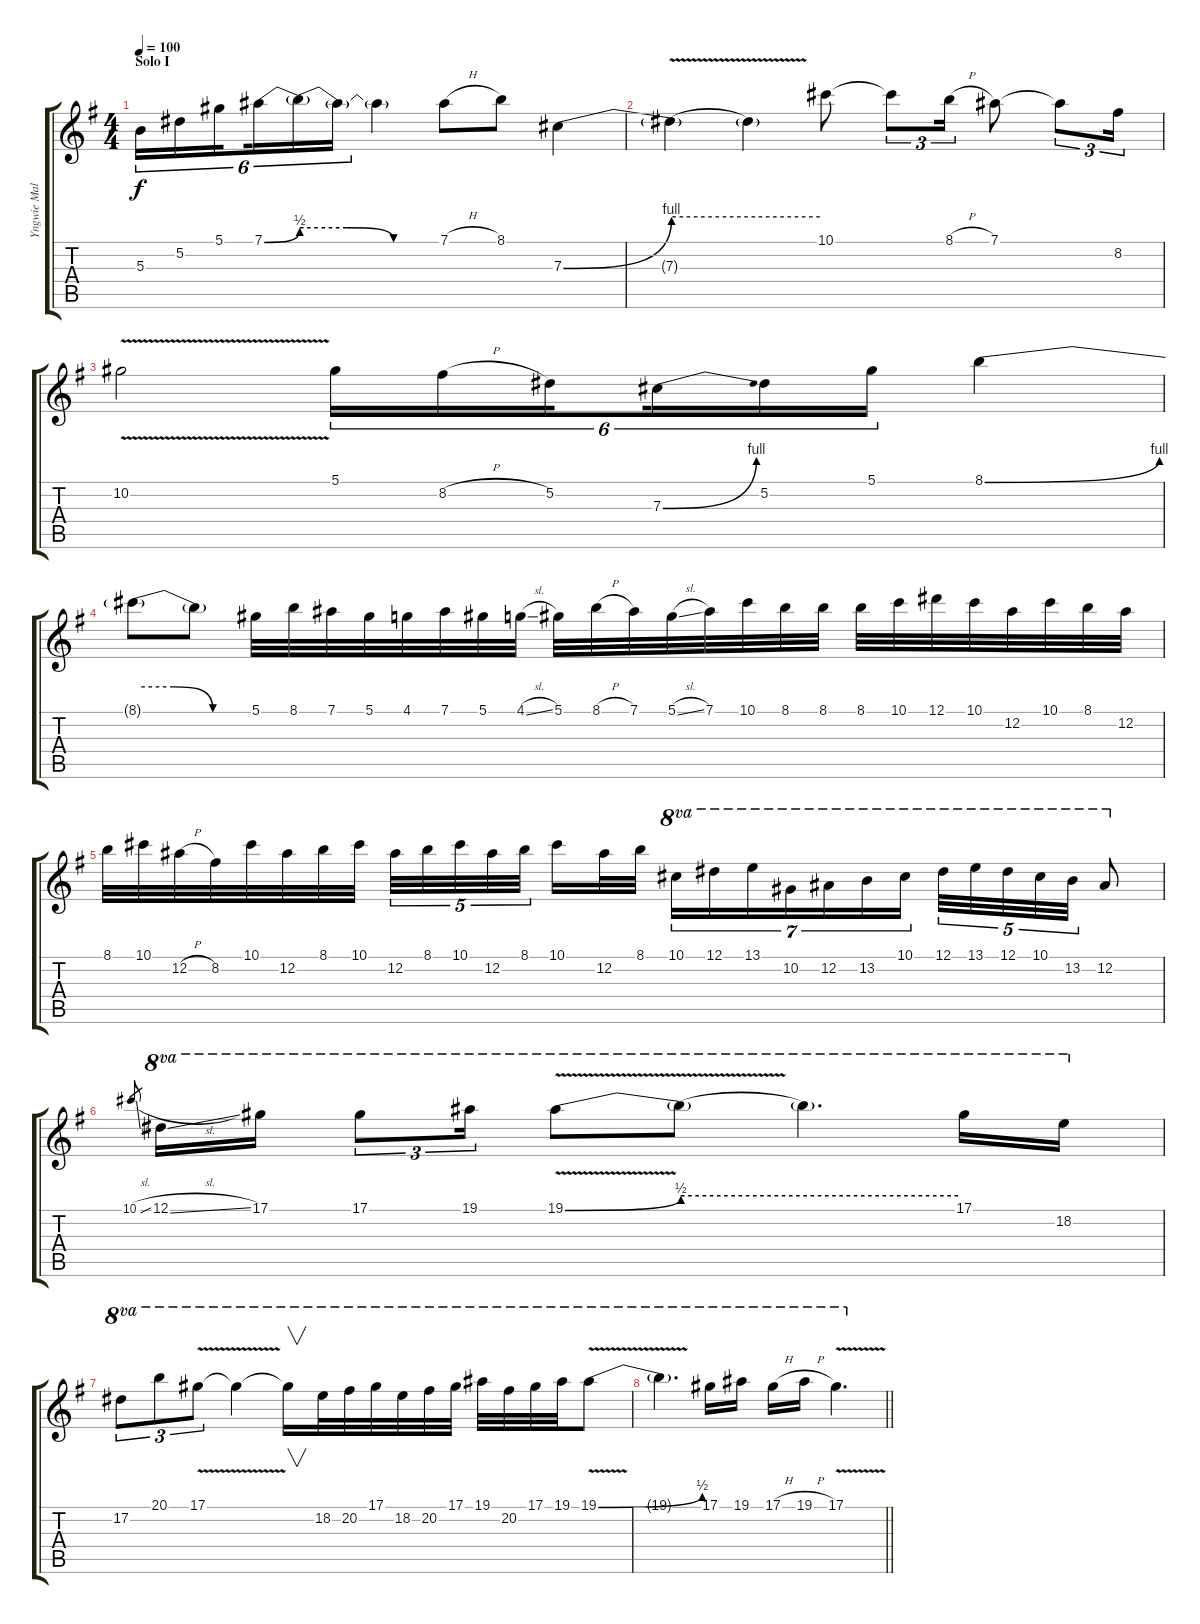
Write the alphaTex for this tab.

\track ("Yngwie Malmsteen" "Yngwie Mal") {instrument overdrivenguitar}
\staff {score tabs}
\tuning (Eb4 Bb3 Gb3 Db3 Ab2 Eb2) {hide}
\ts (4 4)
\section ("" "Solo I")
\tempo 100
\clef g2
\ks g
5.3.16{tu (6 4) dy f} 5.2.16{tu (6 4)} 5.1.16{tu (6 4) beam splitsecondary} 7.1{be (bend 0 0 60 2)}.16{tu (6 4)} 7.1{be (custom 0 2 20 2 40 0 60 0) t}.16{tu (6 4)} 7.1{t}.16{tu (6 4)} 7.1{t}.4 7.1{h}.8 8.1.8 7.3{be (bend 0 0 60 4)}.4 |
7.3{be (hold 0 4 60 4) v t}.4 7.3{t}.4 10.1.8 10.1{t}.8{tu (3 2)} 8.1{h}.16{tu (3 2)} 7.1.8 7.1{t}.8{tu (3 2)} 8.2.16{tu (3 2)} |
10.2{v}.2 5.1.16{tu (6 4)} 8.2{h}.16{tu (6 4)} 5.2.16{tu (6 4) beam splitsecondary} 7.3{be (bend 0 0 60 4)}.16{tu (6 4)} 5.2.16{tu (6 4)} 5.1.16{tu (6 4)} 8.1{be (bend 0 0 60 4)}.4 |
8.1{be (custom 0 4 20 4 40 0 60 0) t}.8 8.1{t}.8 5.1.32 8.1.32 7.1.32 5.1.32 4.1.32 7.1.32 5.1.32 4.1{sl}.32 5.1.32 8.1{h}.32 7.1.32 5.1{sl}.32 7.1.32 10.1.32 8.1.32 8.1.32 8.1.32 10.1.32 12.1.32 10.1.32 12.2.32 10.1.32 8.1.32 12.2.32 |
8.1.32 10.1.32 12.2{h}.32 8.2.32 10.1.32 12.2.32 8.1.32 10.1.32 12.2.32{tu (5 4)} 8.1.32{tu (5 4)} 10.1.32{tu (5 4)} 12.2.32{tu (5 4)} 8.1.32{tu (5 4) beam splitsecondary} 10.1.16 12.2.32 8.1.32 10.1.16{tu (7 4) ot 8va} 12.1.16{tu (7 4) ot 8va} 13.1.16{tu (7 4) ot 8va} 10.2.16{tu (7 4) ot 8va} 12.2.16{tu (7 4) ot 8va} 13.2.16{tu (7 4) ot 8va} 10.1.16{tu (7 4) ot 8va} 12.1.32{tu (5 4) ot 8va} 13.1.32{tu (5 4) ot 8va} 12.1.32{tu (5 4) ot 8va} 10.1.32{tu (5 4) ot 8va} 13.2.32{tu (5 4) ot 8va} 12.2.8{ot 8va} |
10.1{sl}.8{gr} 12.1{sl}.16{ot 8va} 17.1.16{ot 8va} 17.1.8{tu (3 2) ot 8va} 19.1.16{tu (3 2) ot 8va} 19.1{be (bend 0 0 60 2) v}.8{ot 8va} 19.1{be (hold 0 2 60 2) t}.8{ot 8va} 19.1{t}.4{d ot 8va} 17.1.16{ot 8va} 18.2.16{ot 8va} |
17.2.8{tu (3 2) ot 8va} 20.1.8{tu (3 2) ot 8va} 17.1{v}.8{tu (3 2) ot 8va} 17.1{t}.4{ot 8va} 17.1{t}.16{v ot 8va} 18.2.32{ot 8va} 20.2.32{ot 8va} 17.1.32{ot 8va} 18.2.32{ot 8va} 20.2.32{ot 8va} 17.1.32{ot 8va} 19.1.32{ot 8va} 20.2.32{ot 8va} 17.1.32{ot 8va} 19.1.32{ot 8va} 19.1{be (bend 0 0 60 2) v}.8{ot 8va} |
\barLineRight lightlight
19.1{t}.4{d ot 8va} 17.1.16{ot 8va} 19.1.16{ot 8va} 17.1{h}.16{ot 8va} 19.1{h}.16{ot 8va} 17.1{v}.4{d ot 8va}
